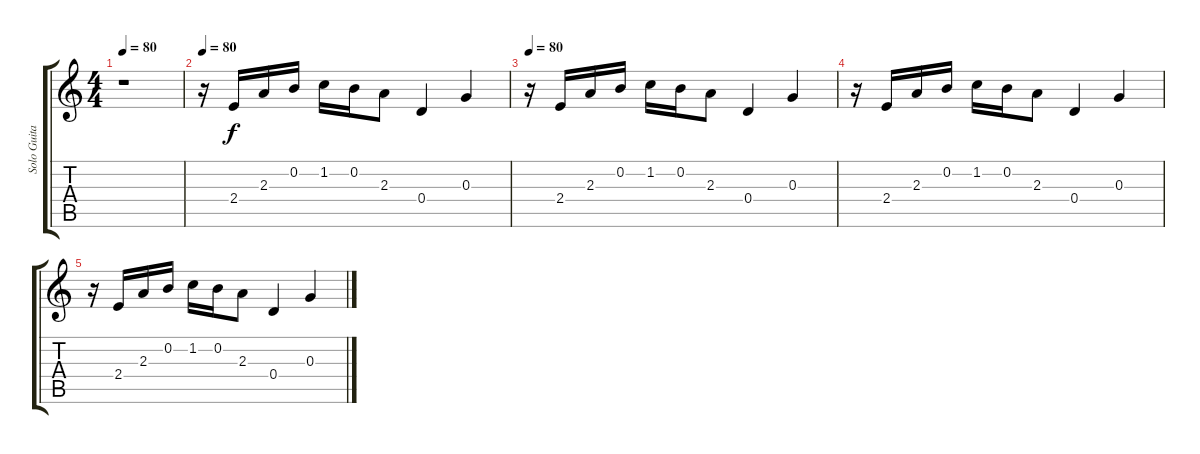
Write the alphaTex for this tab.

\track ("Solo Guitar  Begunov    " "Solo Guita") {instrument acousticguitarsteel}
\staff {score tabs}
\tuning (E4 B3 G3 D3 A2 E2) {hide}
\ts (4 4)
\tempo 80
\clef g2
\ks c
r.1{dy f} |
\tempo 80
r.16 2.4.16 2.3.16 0.2.16 1.2.16 0.2.16 2.3.8 0.4.4 0.3.4 |
\tempo 80
r.16 2.4.16 2.3.16 0.2.16 1.2.16 0.2.16 2.3.8 0.4.4 0.3.4 |
r.16 2.4.16 2.3.16 0.2.16 1.2.16 0.2.16 2.3.8 0.4.4 0.3.4 |
r.16 2.4.16 2.3.16 0.2.16 1.2.16 0.2.16 2.3.8 0.4.4 0.3.4
